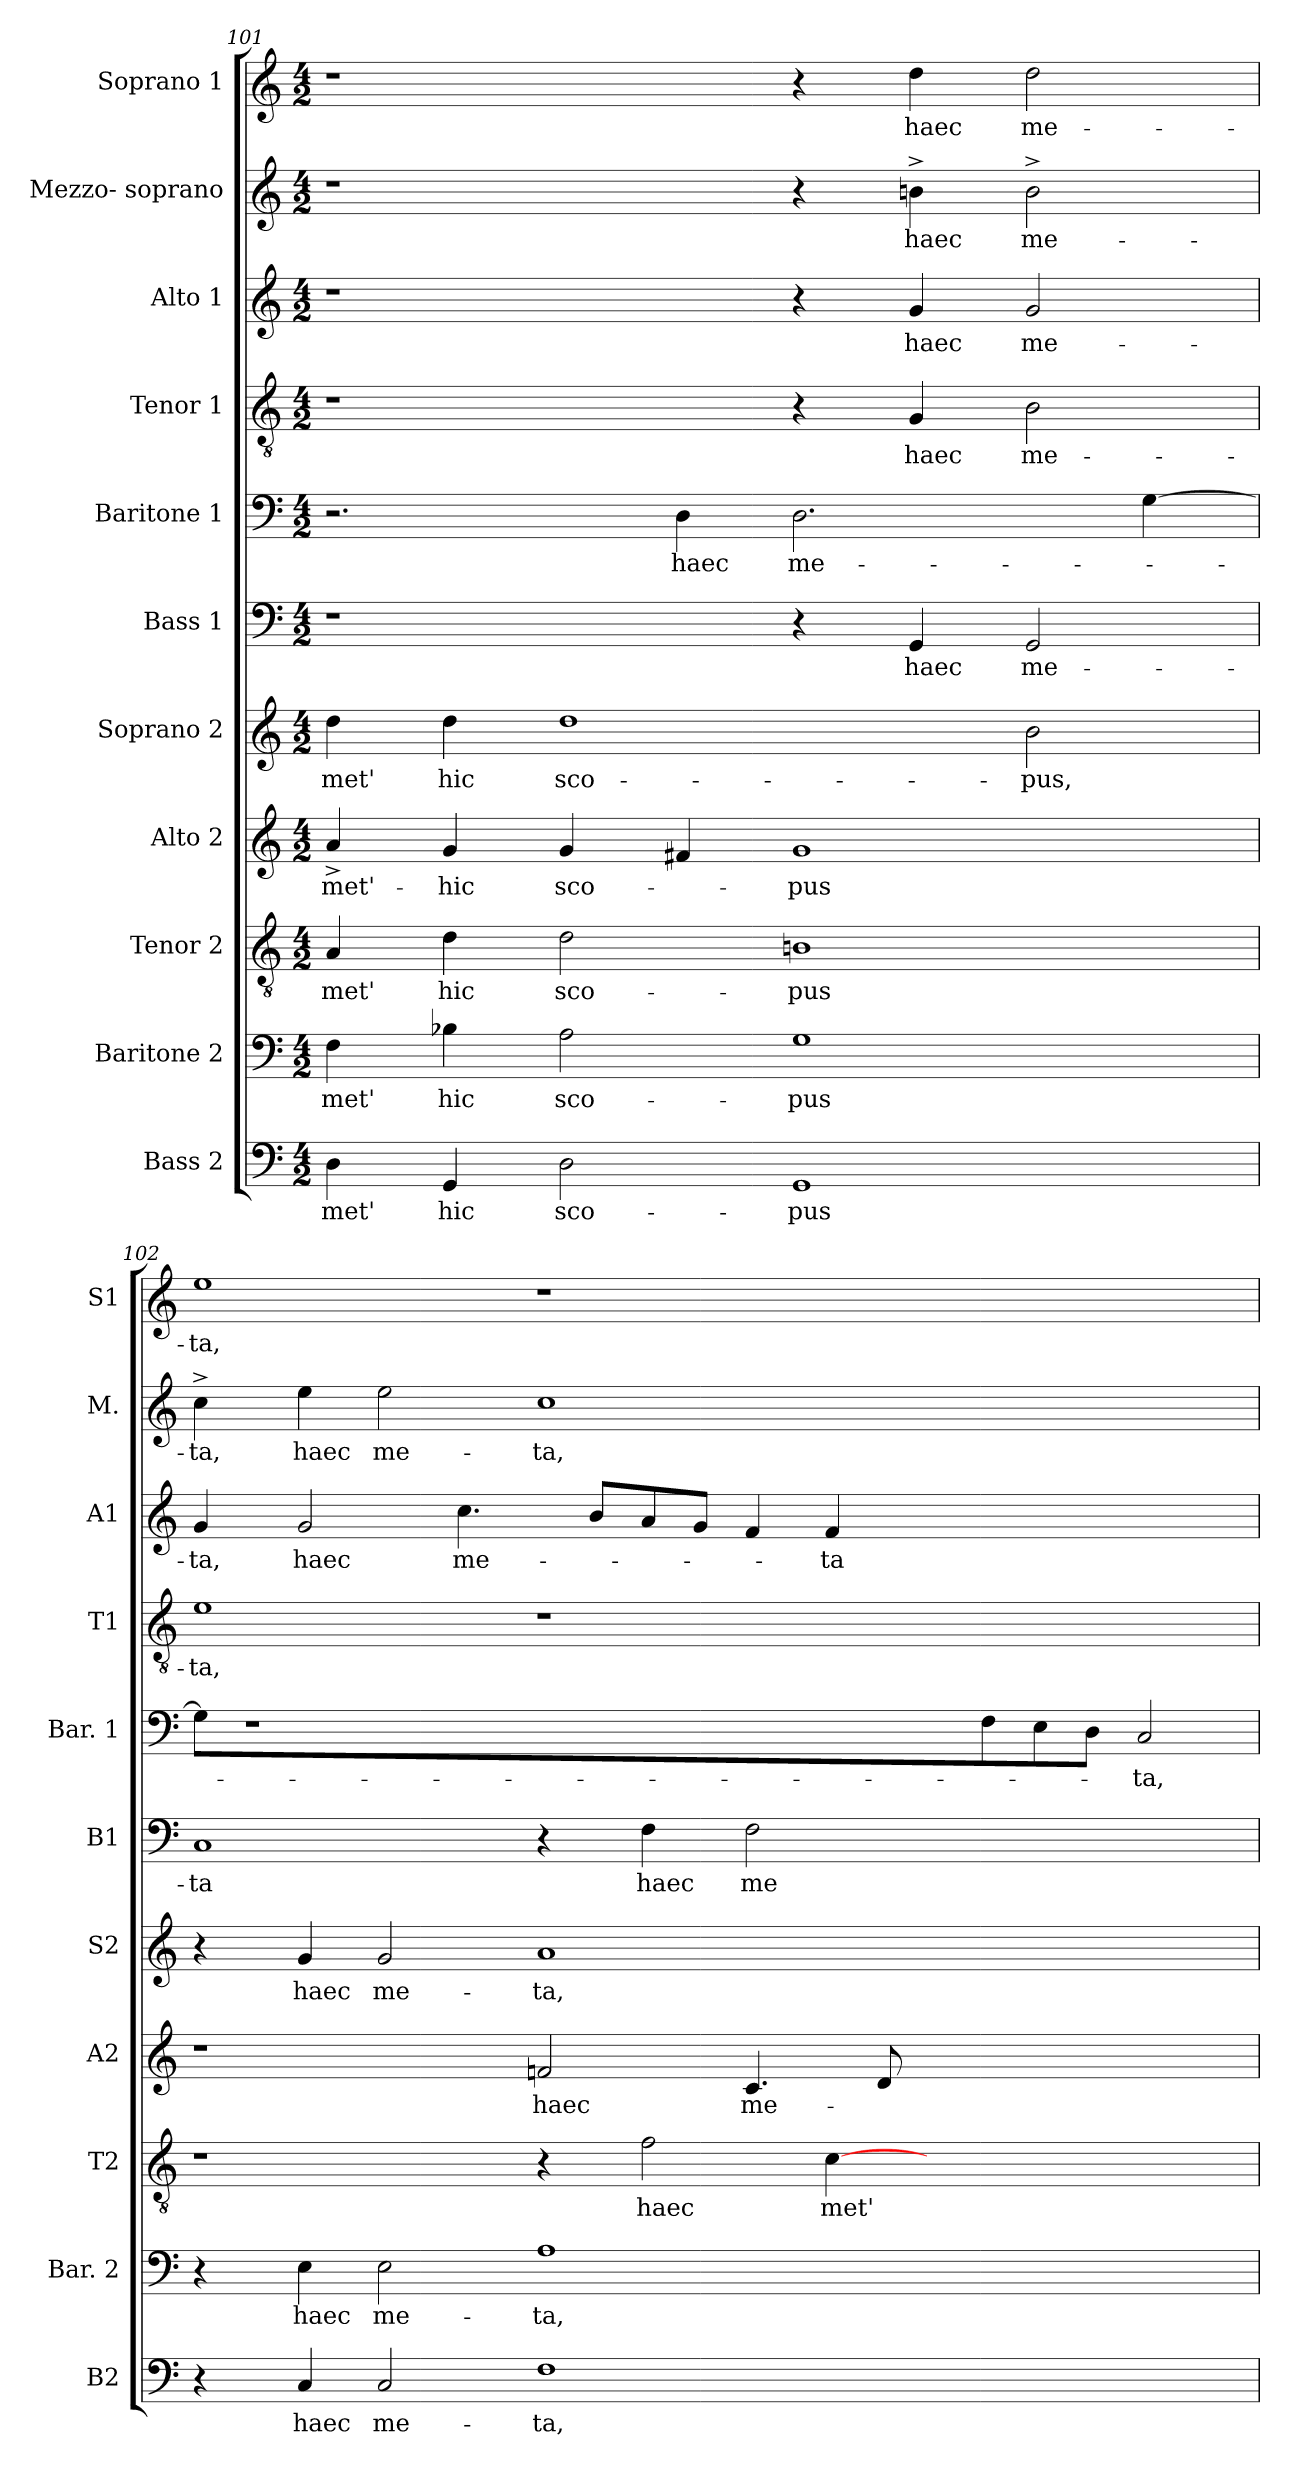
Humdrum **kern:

**kern	**text	**kern	**text	**kern	**text	**kern	**text	**kern	**text	**kern	**text	**kern	**text	**kern	**text	**kern	**text	**kern	**text	**kern	**text
*part11	*part11	*part10	*part10	*part9	*part9	*part8	*part8	*part7	*part7	*part6	*part6	*part5	*part5	*part4	*part4	*part3	*part3	*part2	*part2	*part1	*part1
*staff11	*staff11	*staff10	*staff10	*staff9	*staff9	*staff8	*staff8	*staff7	*staff7	*staff6	*staff6	*staff5	*staff5	*staff4	*staff4	*staff3	*staff3	*staff2	*staff2	*staff1	*staff1
*I"Bass 2	*	*I"Baritone 2	*	*I"Tenor 2	*	*I"Alto 2	*	*I"Soprano 2	*	*I"Bass 1	*	*I"Baritone 1	*	*I"Tenor 1	*	*I"Alto 1	*	*I"Mezzo-  soprano	*	*I"Soprano 1	*
*I'B2	*	*I'Bar. 2	*	*I'T2	*	*I'A2	*	*I'S2	*	*I'B1	*	*I'Bar. 1	*	*I'T1	*	*I'A1	*	*I'M.	*	*I'S1	*
*clefF4	*	*clefF4	*	*clefGv2	*	*clefG2	*	*clefG2	*	*clefF4	*	*clefF4	*	*clefGv2	*	*clefG2	*	*clefG2	*	*clefG2	*
*M4/2	*	*M4/2	*	*M4/2	*	*M4/2	*	*M4/2	*	*M4/2	*	*M4/2	*	*M4/2	*	*M4/2	*	*M4/2	*	*M4/2	*
=101	=101	=101	=101	=101	=101	=101	=101	=101	=101	=101	=101	=101	=101	=101	=101	=101	=101	=101	=101	=101	=101
!	!LO:LY:b:cj	!	!LO:LY:b:cj	!	!LO:LY:b:cj	!	!LO:LY:b	!	!LO:LY:b:cj	!	!	!	!	!	!	!	!	!	!	!	!
4D\	met'	4F\	met'	4A/	met'	4a^>/	met'-	4dd\	met'	1r	.	2.r	.	1r	.	1r	.	1r	.	1r	.
!	!LO:LY:b:cj	!	!LO:LY:b:cj	!	!LO:LY:b:cj	!	!LO:LY:b:rj	!	!LO:LY:b:cj	!	!	!	!	!	!	!	!	!	!	!	!
4GG/	hic	4B-X\	hic	4d\	hic	4g/	-hic	4dd\	hic	.	.	.	.	.	.	.	.	.	.	.	.
!	!LO:LY:b:cj	!	!LO:LY:b:cj	!	!LO:LY:b:cj	!	!LO:LY:b	!	!LO:LY:b:cj	!	!	!	!	!	!	!	!	!	!	!	!
2D\	sco-	2A\	sco-	2d\	sco-	4g/	sco-	1dd	sco-	.	.	.	.	.	.	.	.	.	.	.	.
!	!	!	!	!	!	!	!	!	!	!	!	!	!LO:LY:b:cj	!	!	!	!	!	!	!	!
.	.	.	.	.	.	4f#X/	.	.	.	.	.	4D\	haec	.	.	.	.	.	.	.	.
!	!LO:LY:b:cj	!	!LO:LY:b:cj	!	!LO:LY:b:cj	!	!LO:LY:b:cj	!	!	!	!	!	!LO:LY:b	!	!	!	!	!	!	!	!
1GG	-pus	1G	-pus	1Bn	-pus	1g	-pus	.	.	4r	.	2.D\	me-	4r	.	4r	.	4r	.	4r	.
!	!	!	!	!	!	!	!	!	!	!	!LO:LY:b:cj	!	!	!	!LO:LY:b:cj	!	!LO:LY:b:cj	!	!LO:LY:b:cj	!	!LO:LY:b:cj
.	.	.	.	.	.	.	.	.	.	4GG/	haec	.	.	4G/	haec	4g/	haec	4bn^<\	haec	4dd\	haec
!	!	!	!	!	!	!	!	!	!LO:LY:b:cj	!	!LO:LY:b:cj	!	!	!	!LO:LY:b:cj	!	!LO:LY:b:cj	!	!LO:LY:b:cj	!	!LO:LY:b:cj
.	.	.	.	.	.	.	.	2b\	-pus,	2GG/	me-	.	.	2B\	me-	2g/	me-	2b^<\	me-	2dd\	me-
.	.	.	.	.	.	.	.	.	.	.	.	[>4G\	.	.	.	.	.	.	.	.	.
=102	=102	=102	=102	=102	=102	=102	=102	=102	=102	=102	=102	=102	=102	=102	=102	=102	=102	=102	=102	=102	=102
!	!	!	!	!	!	!	!	!	!	!	!LO:LY:b:cj	!	!	!	!LO:LY:b:cj	!	!LO:LY:b:cj	!	!LO:LY:b:cj	!	!LO:LY:b:cj
4r	.	4r	.	1r	.	1r	.	4r	.	1C	-ta	8G\L]	.	1e	-ta,	4g/	-ta,	4cc^<\	-ta,	1ee	-ta,
!	!	!	!	!	!	!	!	!	!	!	!	!LO:N:vis=1	!	!	!	!	!	!	!	!	!
.	.	.	.	.	.	.	.	.	.	.	.	0r	.	.	.	.	.	.	.	.	.
!	!LO:LY:b:cj	!	!LO:LY:b:cj	!	!	!	!	!	!LO:LY:b:cj	!	!	!	!	!	!	!	!LO:LY:b:cj	!	!LO:LY:b:cj	!	!
4C/	haec	4E\	haec	.	.	.	.	4g/	haec	.	.	.	.	.	.	2g/	haec	4ee\	haec	.	.
!	!LO:LY:b:cj	!	!LO:LY:b:cj	!	!	!	!	!	!LO:LY:b:cj	!	!	!	!	!	!	!	!	!	!LO:LY:b:cj	!	!
2C/	me-	2E\	me-	.	.	.	.	2g/	me-	.	.	.	.	.	.	.	.	2ee\	me-	.	.
!	!	!	!	!	!	!	!	!	!	!	!	!	!	!	!	!	!LO:LY:b	!	!	!	!
.	.	.	.	.	.	.	.	.	.	.	.	.	.	.	.	4.cc\	me-	.	.	.	.
!	!LO:LY:b:cj	!	!LO:LY:b:cj	!	!	!	!LO:LY:b:cj	!	!LO:LY:b:cj	!	!	!	!	!LO:N:vis=1	!	!	!	!	!LO:LY:b:cj	!LO:N:vis=1	!
1F	-ta,	1A	-ta,	4r	.	2fn/	haec	1a	-ta,	4r	.	.	.	0r	.	.	.	1cc	-ta,	0r	.
.	.	.	.	.	.	.	.	.	.	.	.	.	.	.	.	8b/L	.	.	.	.	.
!	!	!	!	!	!LO:LY:b:cj	!	!	!	!	!	!LO:LY:b:cj	!	!	!	!	!	!	!	!	!	!
.	.	.	.	2f\	haec	.	.	.	.	4F\	haec	.	.	.	.	8a/	.	.	.	.	.
.	.	.	.	.	.	.	.	.	.	.	.	.	.	.	.	8g/J	.	.	.	.	.
!	!	!	!	!	!	!	!LO:LY:b	!	!	!	!LO:LY:b:cj	!	!	!	!	!	!	!	!	!	!
.	.	.	.	.	.	4.c/	me-	.	.	2F\	me-	.	.	.	.	4f/	.	.	.	.	.
!	!	!	!	!	!LO:LY:b	!	!	!	!	!	!	!	!	!	!	!	!LO:LY:b:cj	!	!	!	!
.	.	.	.	[<4c\	met'	.	.	.	.	.	.	.	.	.	.	4f/	-ta	.	.	.	.
.	.	.	.	.	.	8d/	.	.	.	.	.	.	.	.	.	.	.	.	.	.	.
1ryy	.	1ryy	.	1ryy	.	1ryy	.	1ryy	.	1ryy	.	.	.	.	.	1ryy	.	1ryy	.	.	.
.	.	.	.	.	.	.	.	.	.	.	.	8F\	.	.	.	.	.	.	.	.	.
.	.	.	.	.	.	.	.	.	.	.	.	8E\	.	.	.	.	.	.	.	.	.
.	.	.	.	.	.	.	.	.	.	.	.	8D\J	.	.	.	.	.	.	.	.	.
!	!	!	!	!	!	!	!	!	!	!	!	!	!LO:LY:b:cj	!	!	!	!	!	!	!	!
.	.	.	.	.	.	.	.	.	.	.	.	2C/	-ta,	.	.	.	.	.	.	.	.
=	=	=	=	=	=	=	=	=	=	=	=	=	=	=	=	=	=	=	=	=	=
*-	*-	*-	*-	*-	*-	*-	*-	*-	*-	*-	*-	*-	*-	*-	*-	*-	*-	*-	*-	*-	*-
